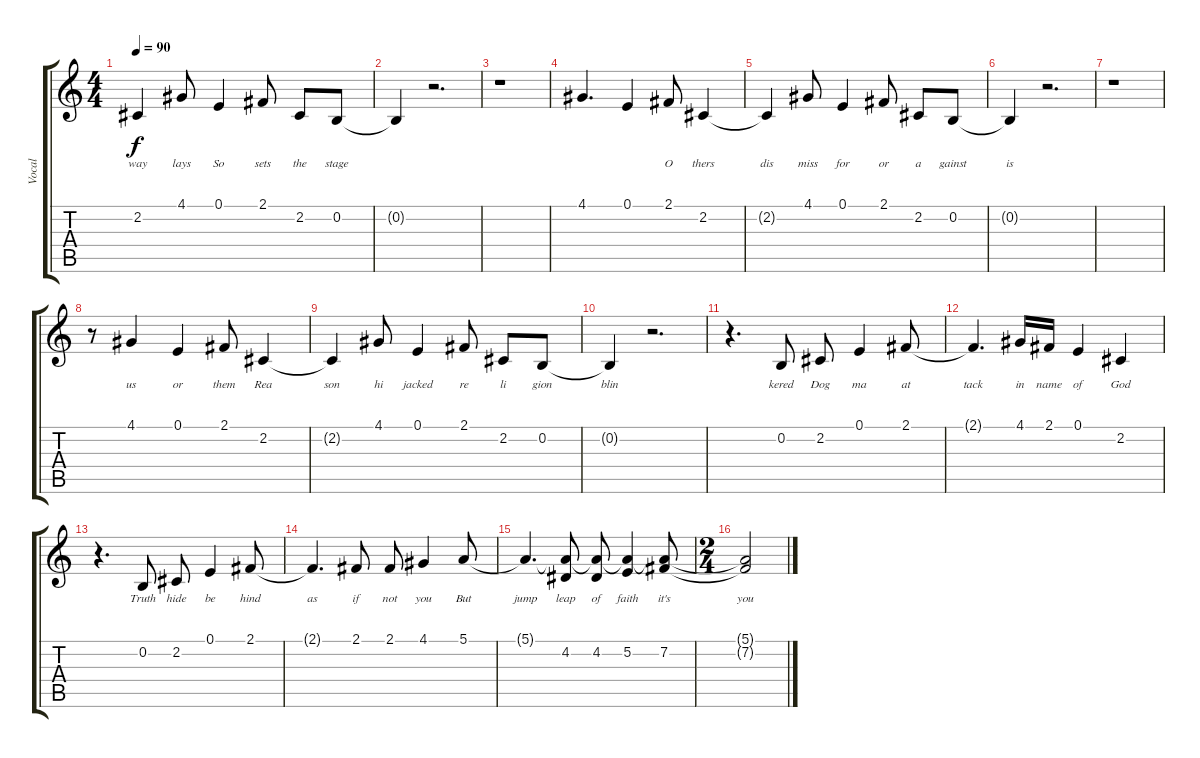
\track ("Vocal" "Vocal") {instrument acousticgrandpiano}
\staff {score tabs}
\tuning (E4 B3 G3 D3 A2 E2) {hide}
\ts (4 4)
\tempo 90
\clef g2
\ks c
2.2{t}.4{lyrics (0 "way") lyrics (1 "") lyrics (2 "") lyrics (3 "") lyrics (4 "") dy f} 4.1.8{lyrics (0 "lays") lyrics (1 "") lyrics (2 "") lyrics (3 "") lyrics (4 "")} 0.1.4{lyrics (0 "So") lyrics (1 "") lyrics (2 "") lyrics (3 "") lyrics (4 "")} 2.1.8{lyrics (0 "sets") lyrics (1 "") lyrics (2 "") lyrics (3 "") lyrics (4 "")} 2.2.8{lyrics (0 "the") lyrics (1 "") lyrics (2 "") lyrics (3 "") lyrics (4 "")} 0.2.8{lyrics (0 "stage") lyrics (1 "") lyrics (2 "") lyrics (3 "") lyrics (4 "")} |
0.2{t}.4{lyrics (0 "") lyrics (1 "") lyrics (2 "") lyrics (3 "") lyrics (4 "")} r.2{d} |
r.1 |
4.1.4{d lyrics (0 "") lyrics (1 "") lyrics (2 "") lyrics (3 "") lyrics (4 "")} 0.1.4{lyrics (0 "") lyrics (1 "") lyrics (2 "") lyrics (3 "") lyrics (4 "")} 2.1.8{lyrics (0 "O") lyrics (1 "") lyrics (2 "") lyrics (3 "") lyrics (4 "")} 2.2.4{lyrics (0 "thers") lyrics (1 "") lyrics (2 "") lyrics (3 "") lyrics (4 "")} |
2.2{t}.4{lyrics (0 "dis") lyrics (1 "") lyrics (2 "") lyrics (3 "") lyrics (4 "")} 4.1.8{lyrics (0 "miss") lyrics (1 "") lyrics (2 "") lyrics (3 "") lyrics (4 "")} 0.1.4{lyrics (0 "for") lyrics (1 "") lyrics (2 "") lyrics (3 "") lyrics (4 "")} 2.1.8{lyrics (0 "or") lyrics (1 "") lyrics (2 "") lyrics (3 "") lyrics (4 "")} 2.2.8{lyrics (0 "a") lyrics (1 "") lyrics (2 "") lyrics (3 "") lyrics (4 "")} 0.2.8{lyrics (0 "gainst") lyrics (1 "") lyrics (2 "") lyrics (3 "") lyrics (4 "")} |
0.2{t}.4{lyrics (0 "is") lyrics (1 "") lyrics (2 "") lyrics (3 "") lyrics (4 "")} r.2{d} |
r.1 |
r.8 4.1.4{lyrics (0 "us") lyrics (1 "") lyrics (2 "") lyrics (3 "") lyrics (4 "")} 0.1.4{lyrics (0 "or") lyrics (1 "") lyrics (2 "") lyrics (3 "") lyrics (4 "")} 2.1.8{lyrics (0 "them") lyrics (1 "") lyrics (2 "") lyrics (3 "") lyrics (4 "")} 2.2.4{lyrics (0 "Rea") lyrics (1 "") lyrics (2 "") lyrics (3 "") lyrics (4 "")} |
2.2{t}.4{lyrics (0 "son") lyrics (1 "") lyrics (2 "") lyrics (3 "") lyrics (4 "")} 4.1.8{lyrics (0 "hi") lyrics (1 "") lyrics (2 "") lyrics (3 "") lyrics (4 "")} 0.1.4{lyrics (0 "jacked") lyrics (1 "") lyrics (2 "") lyrics (3 "") lyrics (4 "")} 2.1.8{lyrics (0 "re") lyrics (1 "") lyrics (2 "") lyrics (3 "") lyrics (4 "")} 2.2.8{lyrics (0 "li") lyrics (1 "") lyrics (2 "") lyrics (3 "") lyrics (4 "")} 0.2.8{lyrics (0 "gion") lyrics (1 "") lyrics (2 "") lyrics (3 "") lyrics (4 "")} |
0.2{t}.4{lyrics (0 "blin") lyrics (1 "") lyrics (2 "") lyrics (3 "") lyrics (4 "")} r.2{d} |
r.4{d} 0.2.8{lyrics (0 "kered") lyrics (1 "") lyrics (2 "") lyrics (3 "") lyrics (4 "")} 2.2.8{lyrics (0 "Dog") lyrics (1 "") lyrics (2 "") lyrics (3 "") lyrics (4 "")} 0.1.4{lyrics (0 "ma") lyrics (1 "") lyrics (2 "") lyrics (3 "") lyrics (4 "")} 2.1.8{lyrics (0 "at") lyrics (1 "") lyrics (2 "") lyrics (3 "") lyrics (4 "")} |
2.1{t}.4{d lyrics (0 "tack") lyrics (1 "") lyrics (2 "") lyrics (3 "") lyrics (4 "")} 4.1.16{lyrics (0 "in") lyrics (1 "") lyrics (2 "") lyrics (3 "") lyrics (4 "")} 2.1.16{lyrics (0 "name") lyrics (1 "") lyrics (2 "") lyrics (3 "") lyrics (4 "")} 0.1.4{lyrics (0 "of") lyrics (1 "") lyrics (2 "") lyrics (3 "") lyrics (4 "")} 2.2.4{lyrics (0 "God") lyrics (1 "") lyrics (2 "") lyrics (3 "") lyrics (4 "")} |
r.4{d} 0.2.8{lyrics (0 "Truth") lyrics (1 "") lyrics (2 "") lyrics (3 "") lyrics (4 "")} 2.2.8{lyrics (0 "hide") lyrics (1 "") lyrics (2 "") lyrics (3 "") lyrics (4 "")} 0.1.4{lyrics (0 "be") lyrics (1 "") lyrics (2 "") lyrics (3 "") lyrics (4 "")} 2.1.8{lyrics (0 "hind") lyrics (1 "") lyrics (2 "") lyrics (3 "") lyrics (4 "")} |
2.1{t}.4{d lyrics (0 "as") lyrics (1 "") lyrics (2 "") lyrics (3 "") lyrics (4 "")} 2.1.8{lyrics (0 "if") lyrics (1 "") lyrics (2 "") lyrics (3 "") lyrics (4 "")} 2.1.8{lyrics (0 "not") lyrics (1 "") lyrics (2 "") lyrics (3 "") lyrics (4 "")} 4.1.4{lyrics (0 "you") lyrics (1 "") lyrics (2 "") lyrics (3 "") lyrics (4 "")} 5.1.8{lyrics (0 "But") lyrics (1 "") lyrics (2 "") lyrics (3 "") lyrics (4 "")} |
5.1{t}.4{d lyrics (0 "jump") lyrics (1 "") lyrics (2 "") lyrics (3 "") lyrics (4 "")} (5.1{t} 4.2).8{lyrics (0 "leap") lyrics (1 "") lyrics (2 "") lyrics (3 "") lyrics (4 "")} (5.1{t} 4.2).8{lyrics (0 "of") lyrics (1 "") lyrics (2 "") lyrics (3 "") lyrics (4 "")} (5.1{t} 5.2).4{lyrics (0 "faith") lyrics (1 "") lyrics (2 "") lyrics (3 "") lyrics (4 "")} (5.1{t} 7.2).8{lyrics (0 "it's") lyrics (1 "") lyrics (2 "") lyrics (3 "") lyrics (4 "")} |
\ts (2 4)
(5.1{t} 7.2{t}).2{lyrics (0 "you") lyrics (1 "") lyrics (2 "") lyrics (3 "") lyrics (4 "")}
